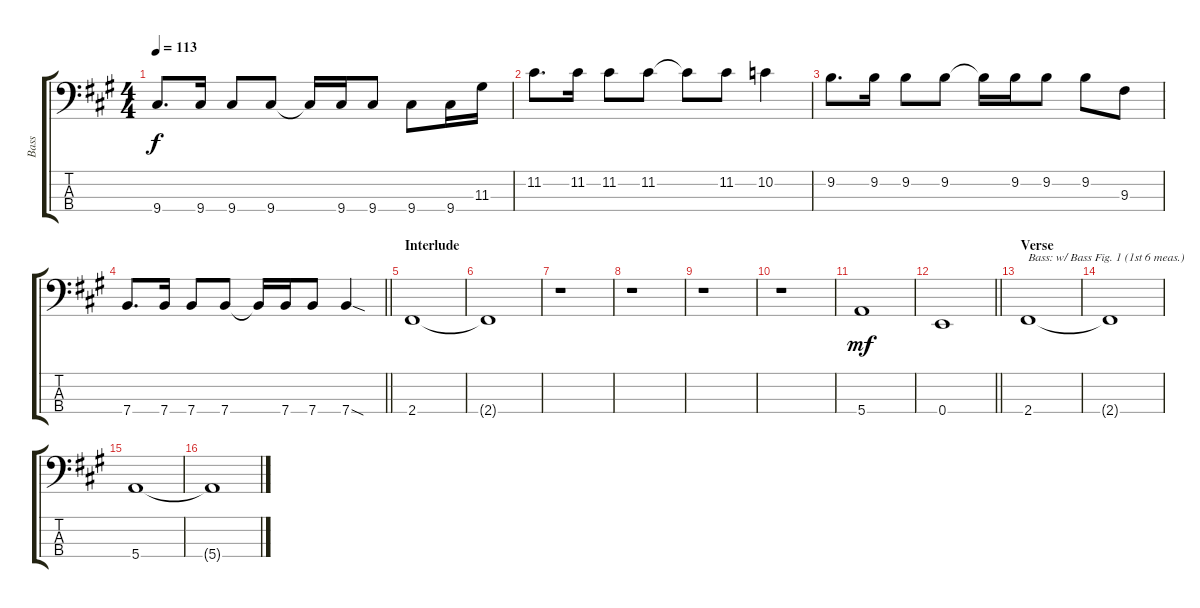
\track ("Bass" "Bass") {instrument electricbassfinger}
\staff {score tabs}
\tuning (G2 D2 A1 E1) {hide}
\ts (4 4)
\tempo 113
\clef f4
\ks f#minor
9.4.8{d dy f} 9.4.16 9.4.8 9.4.8 9.4{t}.16 9.4.16 9.4.8 9.4.8 9.4.16 11.3.16 |
11.2.8{d} 11.2.16 11.2.8 11.2.8 11.2{t}.8 11.2.8 10.2.4 |
9.2.8{d} 9.2.16 9.2.8 9.2.8 9.2{t}.16 9.2.16 9.2.8 9.2.8 9.3.8 |
\barLineRight lightlight
7.4.8{d} 7.4.16 7.4.8 7.4.8 7.4{t}.16 7.4.16 7.4.8 7.4{sod}.4 |
\section ("" "Interlude")
2.4.1{volume 3} |
2.4{t}.1 |
r.1 |
r.1 |
r.1 |
r.1 |
5.4.1{dy mf volume 10} |
\barLineRight lightlight
0.4.1 |
\section ("" "Verse")
2.4.1{txt "Bass: w/ Bass Fig. 1 (1st 6 meas.)"} |
2.4{t}.1 |
5.4.1 |
5.4{t}.1
